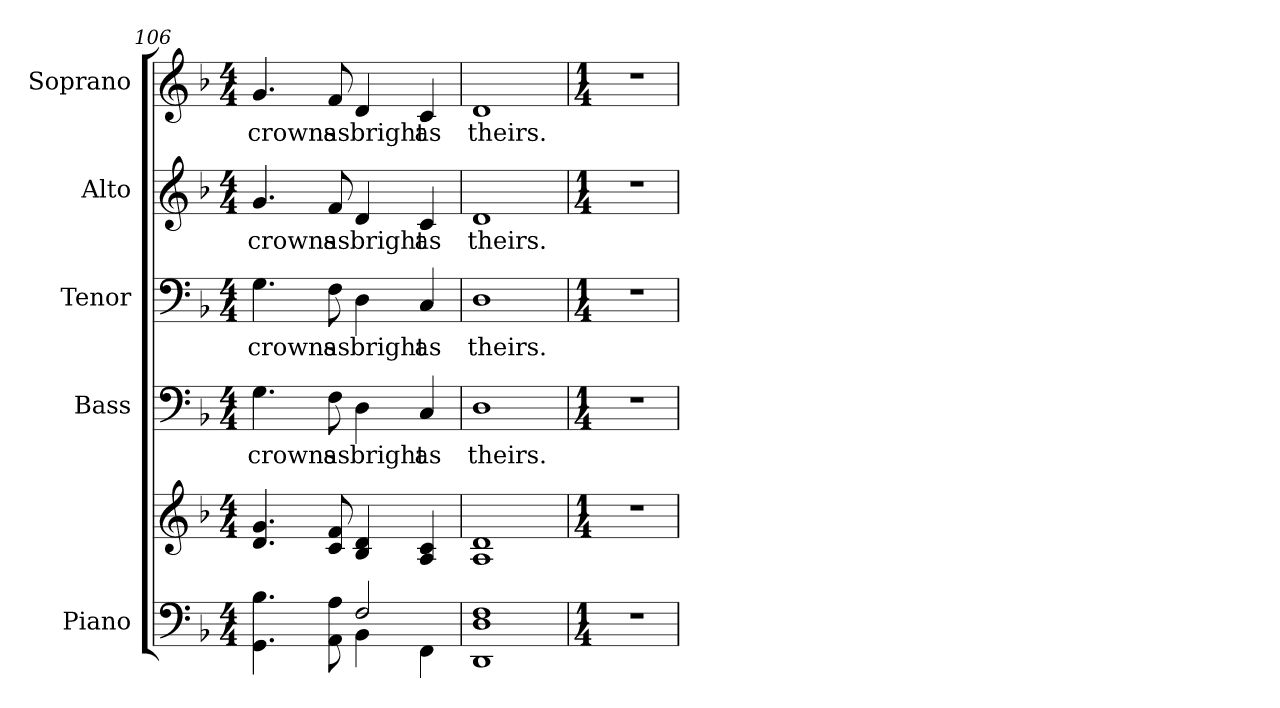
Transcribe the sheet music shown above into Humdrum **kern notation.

**kern	**kern	**kern	**text	**kern	**text	**kern	**text	**kern	**text
*part5	*part5	*part4	*part4	*part3	*part3	*part2	*part2	*part1	*part1
*staff6	*staff5	*staff4	*staff4	*staff3	*staff3	*staff2	*staff2	*staff1	*staff1
*I"Piano	*	*I"Bass	*	*I"Tenor	*	*I"Alto	*	*I"Soprano	*
*I'Pno.	*	*I'B.	*	*I'T.	*	*I'A.	*	*I'S.	*
!!LO:LB:g=z
*clefF4	*clefG2	*clefF4	*	*clefF4	*	*clefG2	*	*clefG2	*
*k[b-]	*k[b-]	*k[b-]	*	*k[b-]	*	*k[b-]	*	*k[b-]	*
*F:	*F:	*F:	*	*F:	*	*F:	*	*F:	*
*M4/4	*M4/4	*M4/4	*	*M4/4	*	*M4/4	*	*M4/4	*
=106	=106	=106	=106	=106	=106	=106	=106	=106	=106
*^	*	*	*	*	*	*	*	*	*
!	!	!	!	!LO:LY:b:color=#000000	!	!	!	!	!	!
!	!	!	!	!	!	!LO:LY:b:color=#000000	!	!	!	!
!	!	!	!	!	!	!	!	!LO:LY:b:color=#000000	!	!
!	!	!	!	!	!	!	!	!	!	!LO:LY:b:color=#000000
4.GGi\ 4.B-i	2ryy	4.di/ 4.gi	4.Gi\	crowns	4.Gi\	crowns	4.gi/	crowns	4.gi/	crowns
!	!	!	!	!LO:LY:b:color=#000000	!	!	!	!	!	!
!	!	!	!	!	!	!LO:LY:b:color=#000000	!	!	!	!
!	!	!	!	!	!	!	!	!LO:LY:b:color=#000000	!	!
!	!	!	!	!	!	!	!	!	!	!LO:LY:b:color=#000000
8AAi\ 8Ai	.	8ci/ 8fi	8Fi\	as	8Fi\	as	8fi/	as	8fi/	as
!	!	!	!	!LO:LY:b:color=#000000	!	!	!	!	!	!
!	!	!	!	!	!	!LO:LY:b:color=#000000	!	!	!	!
!	!	!	!	!	!	!	!	!LO:LY:b:color=#000000	!	!
!	!	!	!	!	!	!	!	!	!	!LO:LY:b:color=#000000
2Fi/	4BB-i\	4B-i/ 4di	4Di\	bright	4Di\	bright	4di/	bright	4di/	bright
!	!	!	!	!LO:LY:b:color=#000000	!	!	!	!	!	!
!	!	!	!	!	!	!LO:LY:b:color=#000000	!	!	!	!
!	!	!	!	!	!	!	!	!LO:LY:b:color=#000000	!	!
!	!	!	!	!	!	!	!	!	!	!LO:LY:b:color=#000000
.	4FFi\	4Ai/ 4ci	4Ci/	as	4Ci/	as	4ci/	as	4ci/	as
*v	*v	*	*	*	*	*	*	*	*	*
=107	=107	=107	=107	=107	=107	=107	=107	=107	=107
*^	*	*	*	*	*	*	*	*	*
!	!	!	!	!LO:LY:b:color=#000000	!	!	!	!	!	!
*v	*v	*	*	*	*	*	*	*	*	*
*^	*	*	*	*	*	*	*	*	*
!	!	!	!	!	!	!LO:LY:b:color=#000000	!	!	!	!
*v	*v	*	*	*	*	*	*	*	*	*
*^	*	*	*	*	*	*	*	*	*
!	!	!	!	!	!	!	!	!LO:LY:b:color=#000000	!	!
*v	*v	*	*	*	*	*	*	*	*	*
*^	*	*	*	*	*	*	*	*	*
!	!	!	!	!	!	!	!	!	!	!LO:LY:b:color=#000000
*v	*v	*	*	*	*	*	*	*	*	*
1DDi 1Di 1Fi	1Ai 1di	1Di	theirs.	1Di	theirs.	1di	theirs.	1di	theirs.
!!LO:PB:g=z
=108	=108	=108	=108	=108	=108	=108	=108	=108	=108
*M1/4	*M1/4	*M1/4	*	*M1/4	*	*M1/4	*	*M1/4	*
!LO:N:vis=1	!LO:N:vis=1	!LO:N:vis=1	!	!LO:N:vis=1	!	!LO:N:vis=1	!	!LO:N:vis=1	!
4r	4r	4r	.	4r	.	4r	.	4r	.
=	=	=	=	=	=	=	=	=	=
*-	*-	*-	*-	*-	*-	*-	*-	*-	*-
